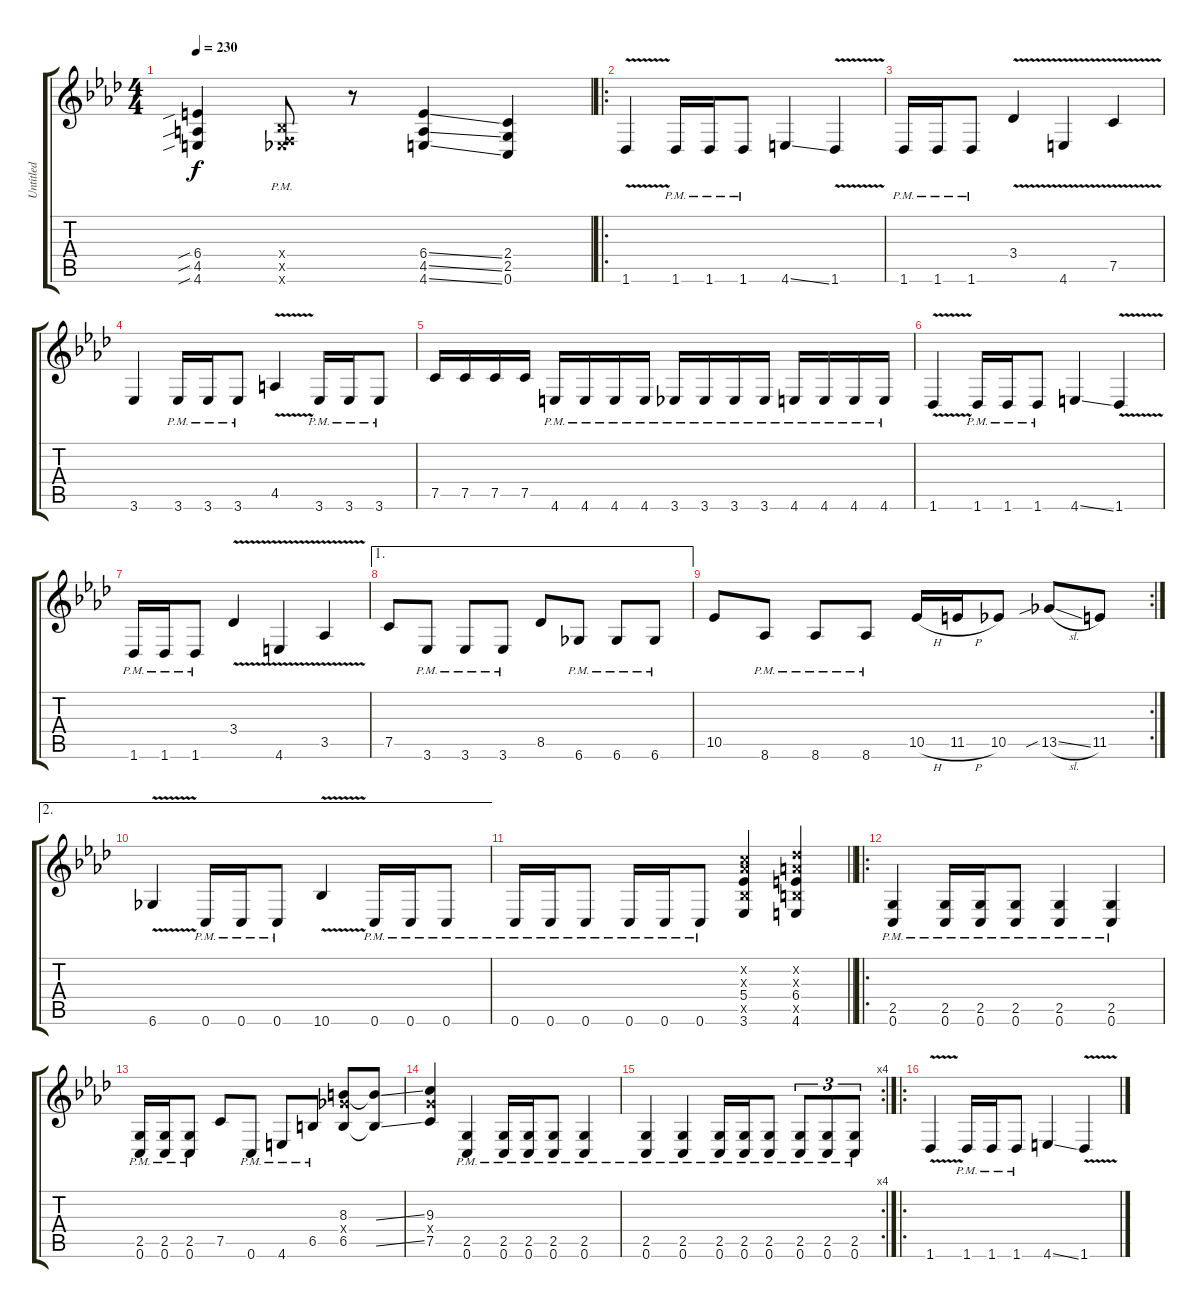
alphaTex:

\track ("Untitled" "Untitled") {instrument distortionguitar}
\staff {score tabs}
\tuning (C4 G3 Eb3 Bb2 F2 C2) {hide}
\ts (4 4)
\tempo 230
\clef g2
\ks ab
(6.4{sib} 4.5{sib} 4.6{sib}).4{dy f instrument distortionguitar} (0.4{pm x} 0.5{pm x} 3.6{pm x}).8 r.8 (6.4{ss} 4.5{ss} 4.6{ss}).4 (2.4 2.5 0.6).4 |
\ro
1.6{v}.4 1.6{pm}.16 1.6{pm}.16 1.6{pm}.8 4.6{ss}.4 1.6{v}.4 |
1.6{pm}.16 1.6{pm}.16 1.6{pm}.8 3.4{v}.4 4.6{v}.4 7.5{v}.4 |
3.6.4 3.6{pm}.16 3.6{pm}.16 3.6{pm}.8 4.5{v}.4 3.6{pm}.16 3.6{pm}.16 3.6{pm}.8 |
7.5.16 7.5.16 7.5.16 7.5.16 4.6{pm}.16 4.6{pm}.16 4.6{pm}.16 4.6{pm}.16 3.6{pm}.16 3.6{pm}.16 3.6{pm}.16 3.6{pm}.16 4.6{pm}.16 4.6{pm}.16 4.6{pm}.16 4.6{pm}.16 |
1.6{v}.4 1.6{pm}.16 1.6{pm}.16 1.6{pm}.8 4.6{ss}.4 1.6{v}.4 |
1.6{pm}.16 1.6{pm}.16 1.6{pm}.8 3.4{v}.4 4.6{v}.4 3.5{v}.4 |
\ae 1
7.5.8 3.6{pm}.8 3.6{pm}.8 3.6{pm}.8 8.5.8 6.6{pm}.8 6.6{pm}.8 6.6{pm}.8 |
\rc 2
10.5.8 8.6{pm}.8 8.6{pm}.8 8.6{pm}.8 10.5{h}.16 11.5{h}.16 10.5.8 13.5{sib sl}.8 11.5.8 |
\ae 2
6.6{v}.4 0.6{pm}.16 0.6{pm}.16 0.6{pm}.8 10.6{v}.4 0.6{pm}.16 0.6{pm}.16 0.6{pm}.8 |
\barLineRight lightlight
0.6{pm}.16 0.6{pm}.16 0.6{pm}.8 0.6{pm}.16 0.6{pm}.16 0.6{pm}.8 (5.2{x} 5.3{x} 5.4 5.5{x} 3.6).4 (6.2{x} 6.3{x} 6.4 6.5{x} 4.6).4 |
\ro
(2.5{pm} 0.6{pm}).4 (2.5{pm} 0.6{pm}).16 (2.5{pm} 0.6{pm}).16 (2.5{pm} 0.6{pm}).8 (2.5{pm} 0.6{pm}).4 (2.5{pm} 0.6{pm}).4 |
(2.5{pm} 0.6{pm}).16 (2.5{pm} 0.6{pm}).16 (2.5{pm} 0.6{pm}).8 7.5.8 0.6{pm}.8 4.6{pm}.8 6.5{pm}.8 (8.3 8.4{x} 6.5).8 (8.3{ss t} 6.5{ss t}).8 |
(9.3 9.4{x} 7.5).4 (2.5{pm} 0.6{pm}).4 (2.5{pm} 0.6{pm}).16 (2.5{pm} 0.6{pm}).16 (2.5{pm} 0.6{pm}).8 (2.5{pm} 0.6{pm}).4 |
\rc 4
(2.5{pm} 0.6{pm}).4 (2.5{pm} 0.6{pm}).4 (2.5{pm} 0.6{pm}).16 (2.5{pm} 0.6{pm}).16 (2.5{pm} 0.6{pm}).8 (2.5{pm} 0.6{pm}).8{tu (3 2)} (2.5{pm} 0.6{pm}).8{tu (3 2)} (2.5{pm} 0.6{pm}).8{tu (3 2)} |
\ro
1.6{v}.4 1.6{pm}.16 1.6{pm}.16 1.6{pm}.8 4.6{ss}.4 1.6{v}.4
